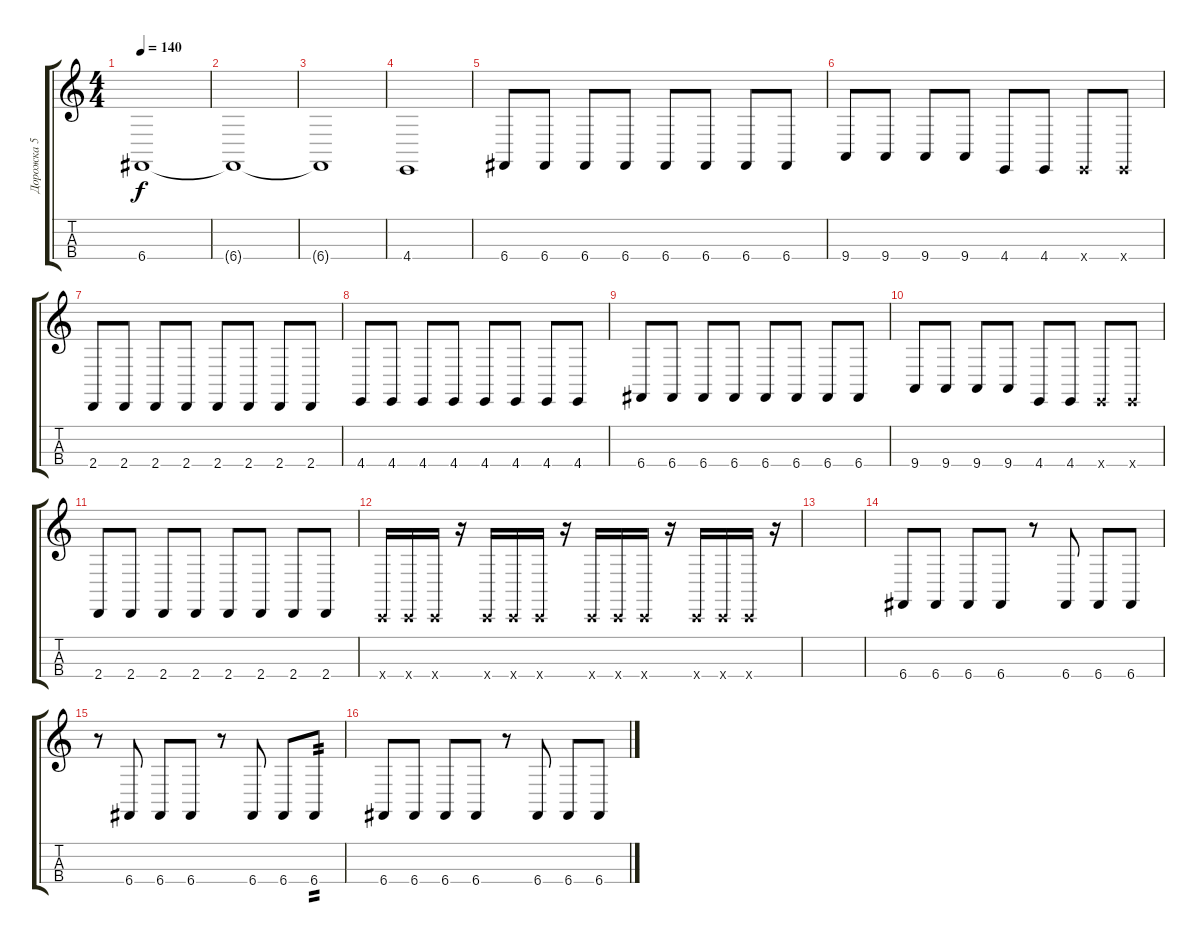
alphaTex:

\track ("Дорожка 5" "Дорожка 5") {instrument lead8bassandlead}
\staff {score tabs}
\tuning (F3 C3 G2 C2) {hide}
\ts (4 4)
\tempo 140
\clef g2
\ks c
6.4.1{dy f instrument lead8bassandlead} |
6.4{t}.1 |
6.4{t}.1 |
4.4.1 |
6.4.8 6.4.8 6.4.8 6.4.8 6.4.8 6.4.8 6.4.8 6.4.8 |
9.4.8 9.4.8 9.4.8 9.4.8 4.4.8 4.4.8 4.4{x}.8 4.4{x}.8 |
2.4.8 2.4.8 2.4.8 2.4.8 2.4.8 2.4.8 2.4.8 2.4.8 |
4.4.8 4.4.8 4.4.8 4.4.8 4.4.8 4.4.8 4.4.8 4.4.8 |
6.4.8 6.4.8 6.4.8 6.4.8 6.4.8 6.4.8 6.4.8 6.4.8 |
9.4.8 9.4.8 9.4.8 9.4.8 4.4.8 4.4.8 4.4{x}.8 4.4{x}.8 |
2.4.8 2.4.8 2.4.8 2.4.8 2.4.8 2.4.8 2.4.8 2.4.8 |
0.4{x}.16 0.4{x}.16 0.4{x}.16 r.16 0.4{x}.16 0.4{x}.16 0.4{x}.16 r.16 0.4{x}.16 0.4{x}.16 0.4{x}.16 r.16 0.4{x}.16 0.4{x}.16 0.4{x}.16 r.16 |
|
6.4.8 6.4.8 6.4.8 6.4.8 r.8 6.4.8 6.4.8 6.4.8 |
r.8 6.4.8 6.4.8 6.4.8 r.8 6.4.8 6.4.8 6.4.8{tp 2} |
6.4.8 6.4.8 6.4.8 6.4.8 r.8 6.4.8 6.4.8 6.4.8
